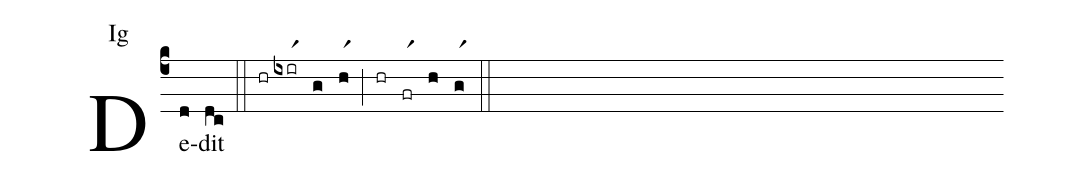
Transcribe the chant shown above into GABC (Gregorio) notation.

annotation: Ig;
%%
(c4) De(d)dit(dc) (::) (hr)(ixirr1)(g)(hr1)(;)(hr)(frr1)(h)(gr1)(::)
